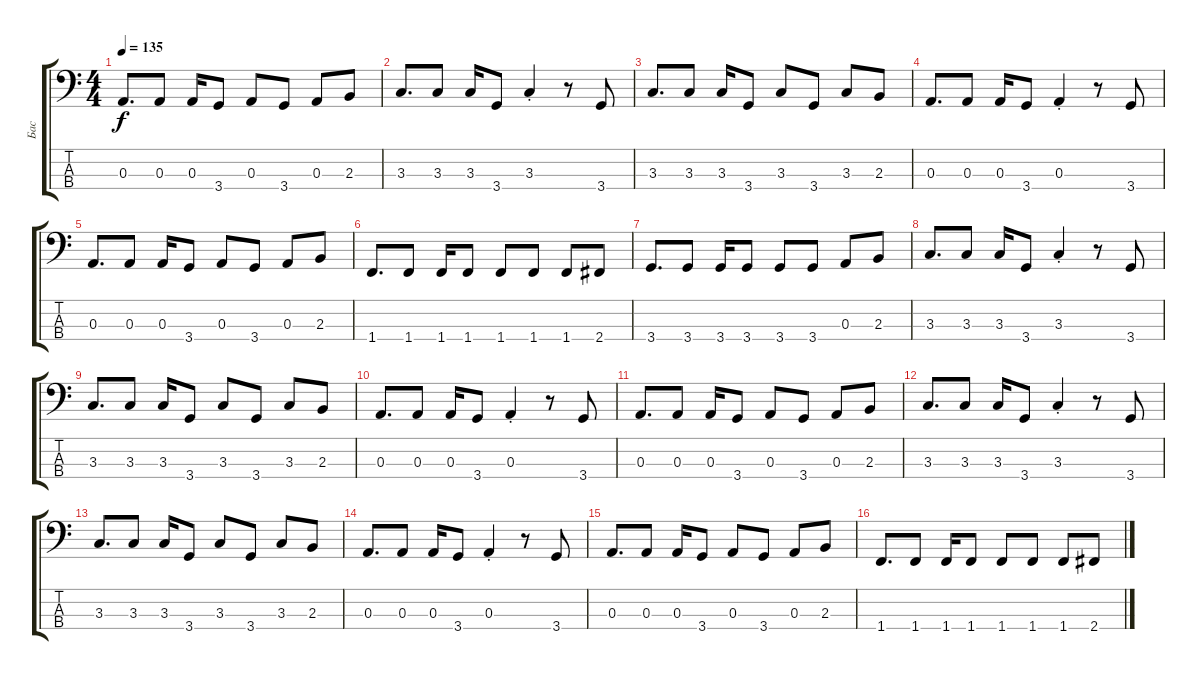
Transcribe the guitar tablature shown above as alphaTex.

\track ("Бас" "Бас") {instrument slapbass1}
\staff {score tabs}
\tuning (G2 D2 A1 E1) {hide}
\ts (4 4)
\tempo 135
\clef f4
\ks c
0.3.8{d dy f} 0.3.8 0.3.16 3.4.8 0.3.8 3.4.8 0.3.8 2.3.8 |
3.3.8{d} 3.3.8 3.3.16 3.4.8 3.3{st}.4 r.8 3.4.8 |
3.3.8{d} 3.3.8 3.3.16 3.4.8 3.3.8 3.4.8 3.3.8 2.3.8 |
0.3.8{d} 0.3.8 0.3.16 3.4.8 0.3{st}.4 r.8 3.4.8 |
0.3.8{d} 0.3.8 0.3.16 3.4.8 0.3.8 3.4.8 0.3.8 2.3.8 |
1.4.8{d} 1.4.8 1.4.16 1.4.8 1.4.8 1.4.8 1.4.8 2.4.8 |
3.4.8{d} 3.4.8 3.4.16 3.4.8 3.4.8 3.4.8 0.3.8 2.3.8 |
3.3.8{d} 3.3.8 3.3.16 3.4.8 3.3{st}.4 r.8 3.4.8 |
3.3.8{d} 3.3.8 3.3.16 3.4.8 3.3.8 3.4.8 3.3.8 2.3.8 |
0.3.8{d} 0.3.8 0.3.16 3.4.8 0.3{st}.4 r.8 3.4.8 |
0.3.8{d} 0.3.8 0.3.16 3.4.8 0.3.8 3.4.8 0.3.8 2.3.8 |
3.3.8{d} 3.3.8 3.3.16 3.4.8 3.3{st}.4 r.8 3.4.8 |
3.3.8{d} 3.3.8 3.3.16 3.4.8 3.3.8 3.4.8 3.3.8 2.3.8 |
0.3.8{d} 0.3.8 0.3.16 3.4.8 0.3{st}.4 r.8 3.4.8 |
0.3.8{d} 0.3.8 0.3.16 3.4.8 0.3.8 3.4.8 0.3.8 2.3.8 |
1.4.8{d} 1.4.8 1.4.16 1.4.8 1.4.8 1.4.8 1.4.8 2.4.8
